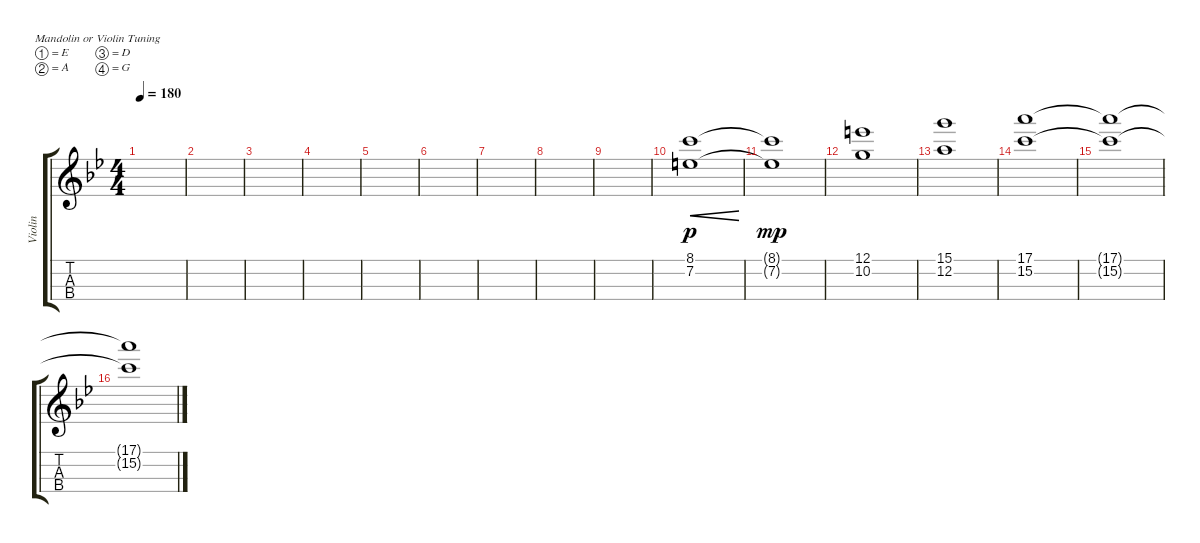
\defaultSystemsLayout 4
\bracketExtendMode groupsimilarinstruments
\otherSystemsTrackNameOrientation horizontal
\track ("Violin" "Violin") {instrument violin}
\staff {score tabs}
\tuning (E5 A4 D4 G3)
\ts (4 4)
\tempo 180
\clef g2
\scale
0.333333
\ks bb
|
\scale
0.333333 |
\scale
0.333333 |
\scale
0.333333 |
\scale
0.333333 |
\scale
0.333333 |
\scale
0.333333 |
\scale
0.333333 |
\scale
0.333333 |
\scale
0.333333 (8.1{acc forcenatural} 7.2{acc forcenatural}).1{cre dy p} |
\scale
0.333333 (8.1{t acc forcenatural} 7.2{t acc forcenatural}).1{dy mp} |
\scale
0.333333 (12.1{acc forcenatural} 10.2{acc forcenatural}).1 |
\scale
0.333333 (12.2{acc forcenatural} 15.1{acc forcenatural}).1 |
\scale
0.333333 (15.2{acc forcenatural} 17.1{acc forcenatural}).1 |
\scale
0.333333 (15.2{t acc forcenatural} 17.1{t acc forcenatural}).1 |
\scale
0.333333 (15.2{t acc forcenatural} 17.1{t acc forcenatural}).1
